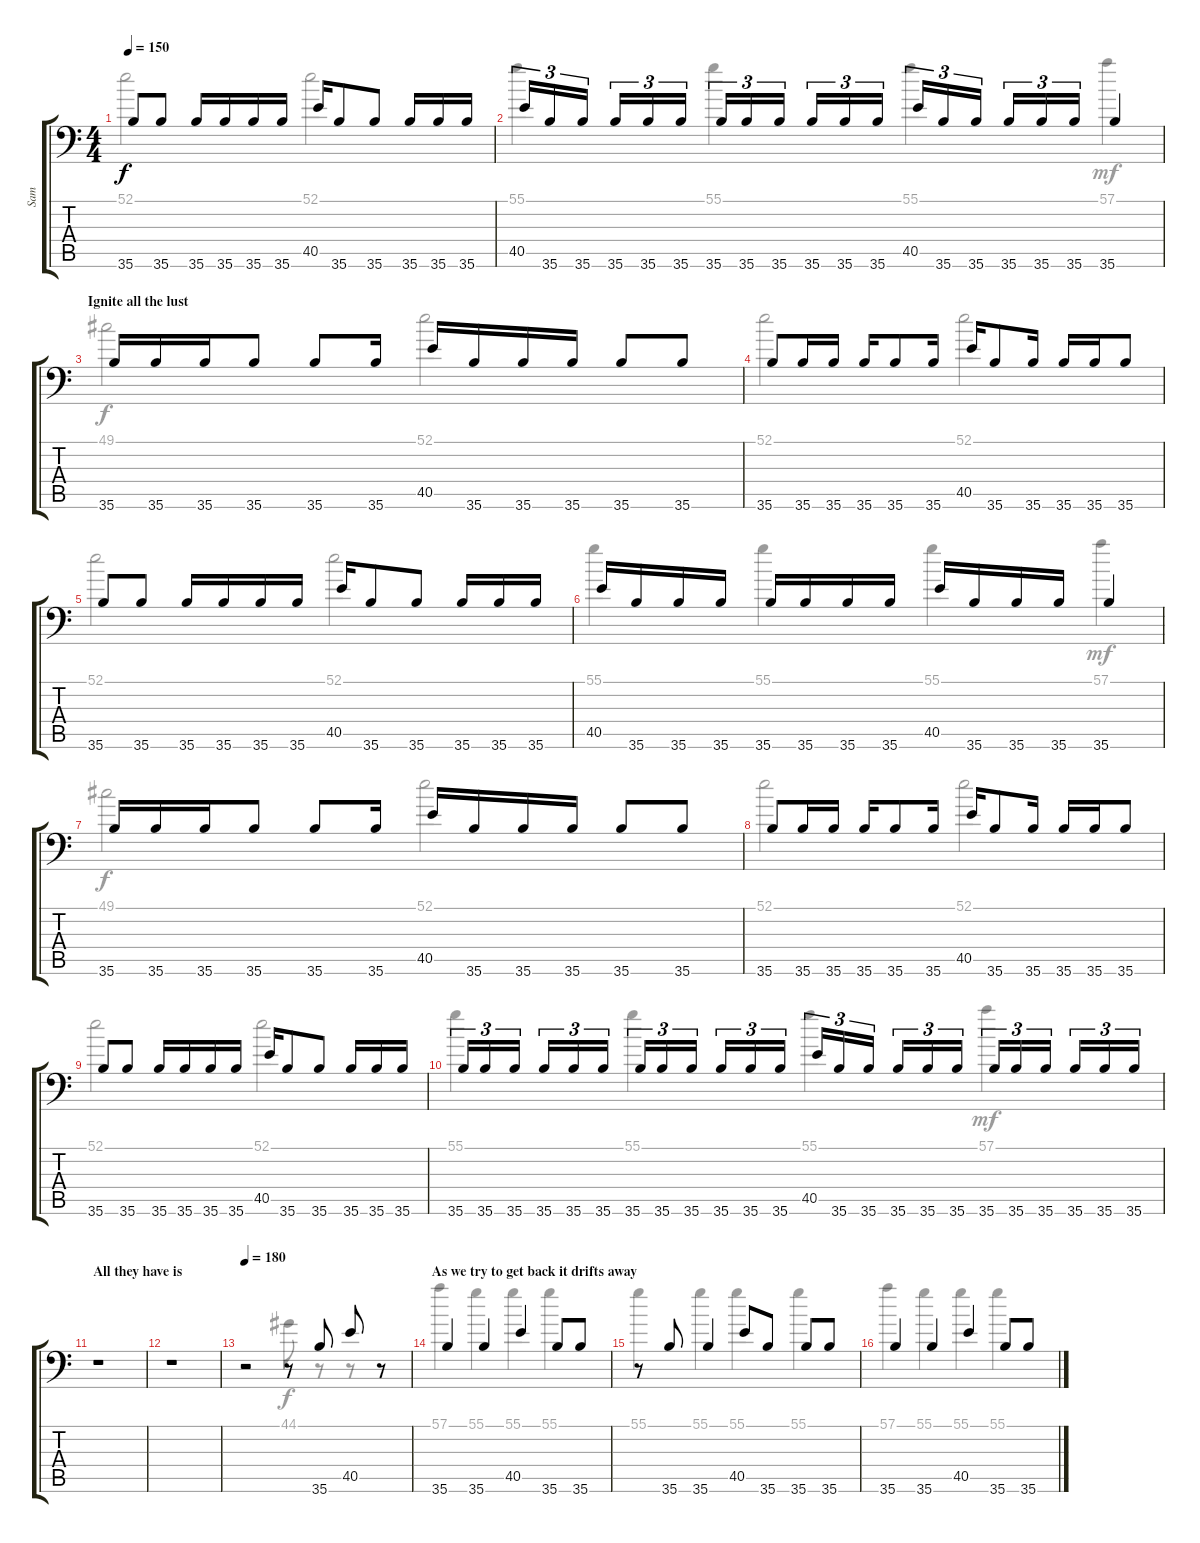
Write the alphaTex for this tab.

\track ("Sam" "Sam") {instrument acousticgrandpiano}
\staff {score tabs}
\tuning (C-1 C-1 C-1 C-1 C-1 C-1) {hide}
\voice
\ts (4 4)
\tempo 150
\clef f4
\ks c
35.6.8{dy f} 35.6.8 35.6.16 35.6.16 35.6.16 35.6.16 40.5.16 35.6.8 35.6.8 35.6.16 35.6.16 35.6.16 |
40.5.16{tu (3 2)} 35.6.16{tu (3 2)} 35.6.16{tu (3 2)} 35.6.16{tu (3 2)} 35.6.16{tu (3 2)} 35.6.16{tu (3 2)} 35.6.16{tu (3 2)} 35.6.16{tu (3 2)} 35.6.16{tu (3 2)} 35.6.16{tu (3 2)} 35.6.16{tu (3 2)} 35.6.16{tu (3 2)} 40.5.16{tu (3 2)} 35.6.16{tu (3 2)} 35.6.16{tu (3 2)} 35.6.16{tu (3 2)} 35.6.16{tu (3 2)} 35.6.16{tu (3 2)} 35.6.4 |
\section ("" "Ignite all the lust")
35.6.16 35.6.16 35.6.16 35.6.8 35.6.8 35.6.16 40.5.16 35.6.16 35.6.16 35.6.16 35.6.8 35.6.8 |
35.6.8 35.6.16 35.6.16 35.6.16 35.6.8 35.6.16 40.5.16 35.6.8 35.6.16 35.6.16 35.6.16 35.6.8 |
35.6.8 35.6.8 35.6.16 35.6.16 35.6.16 35.6.16 40.5.16 35.6.8 35.6.8 35.6.16 35.6.16 35.6.16 |
40.5.16 35.6.16 35.6.16 35.6.16 35.6.16 35.6.16 35.6.16 35.6.16 40.5.16 35.6.16 35.6.16 35.6.16 35.6.4 |
35.6.16 35.6.16 35.6.16 35.6.8 35.6.8 35.6.16 40.5.16 35.6.16 35.6.16 35.6.16 35.6.8 35.6.8 |
35.6.8 35.6.16 35.6.16 35.6.16 35.6.8 35.6.16 40.5.16 35.6.8 35.6.16 35.6.16 35.6.16 35.6.8 |
35.6.8 35.6.8 35.6.16 35.6.16 35.6.16 35.6.16 40.5.16 35.6.8 35.6.8 35.6.16 35.6.16 35.6.16 |
35.6.16{tu (3 2)} 35.6.16{tu (3 2)} 35.6.16{tu (3 2)} 35.6.16{tu (3 2)} 35.6.16{tu (3 2)} 35.6.16{tu (3 2)} 35.6.16{tu (3 2)} 35.6.16{tu (3 2)} 35.6.16{tu (3 2)} 35.6.16{tu (3 2)} 35.6.16{tu (3 2)} 35.6.16{tu (3 2)} 40.5.16{tu (3 2)} 35.6.16{tu (3 2)} 35.6.16{tu (3 2)} 35.6.16{tu (3 2)} 35.6.16{tu (3 2)} 35.6.16{tu (3 2)} 35.6.16{tu (3 2)} 35.6.16{tu (3 2)} 35.6.16{tu (3 2)} 35.6.16{tu (3 2)} 35.6.16{tu (3 2)} 35.6.16{tu (3 2)} |
\section ("" "All they have is")
r.1 |
r.1 |
\tempo 180
r.2 r.8 35.6.8 40.5.8 r.8 |
\section ("" "As we try to get back it drifts away")
35.6.4 35.6.4 40.5.4 35.6.8 35.6.8 |
r.8 35.6.8 35.6.4 40.5.8 35.6.8 35.6.8 35.6.8 |
35.6.4 35.6.4 40.5.4 35.6.8 35.6.8
\voice
\clef f4
\ottava regular
\simile none
\ks c
52.1.2{dy f} 52.1.2 |
55.1.4 55.1.4 55.1.4 57.1.4{dy mf} |
49.1.2{dy f} 52.1.2 |
52.1.2 52.1.2 |
52.1.2 52.1.2 |
55.1.4 55.1.4 55.1.4 57.1.4{dy mf} |
49.1.2{dy f} 52.1.2 |
52.1.2 52.1.2 |
52.1.2 52.1.2 |
55.1.4 55.1.4 55.1.4 57.1.4{dy mf} |
|
|
r.2 44.1.8{dy f} r.8 r.8 r.8 |
57.1.4 55.1.4 55.1.4 55.1.4 |
55.1.4 55.1.4 55.1.4 55.1.4 |
57.1.4 55.1.4 55.1.4 55.1.4
